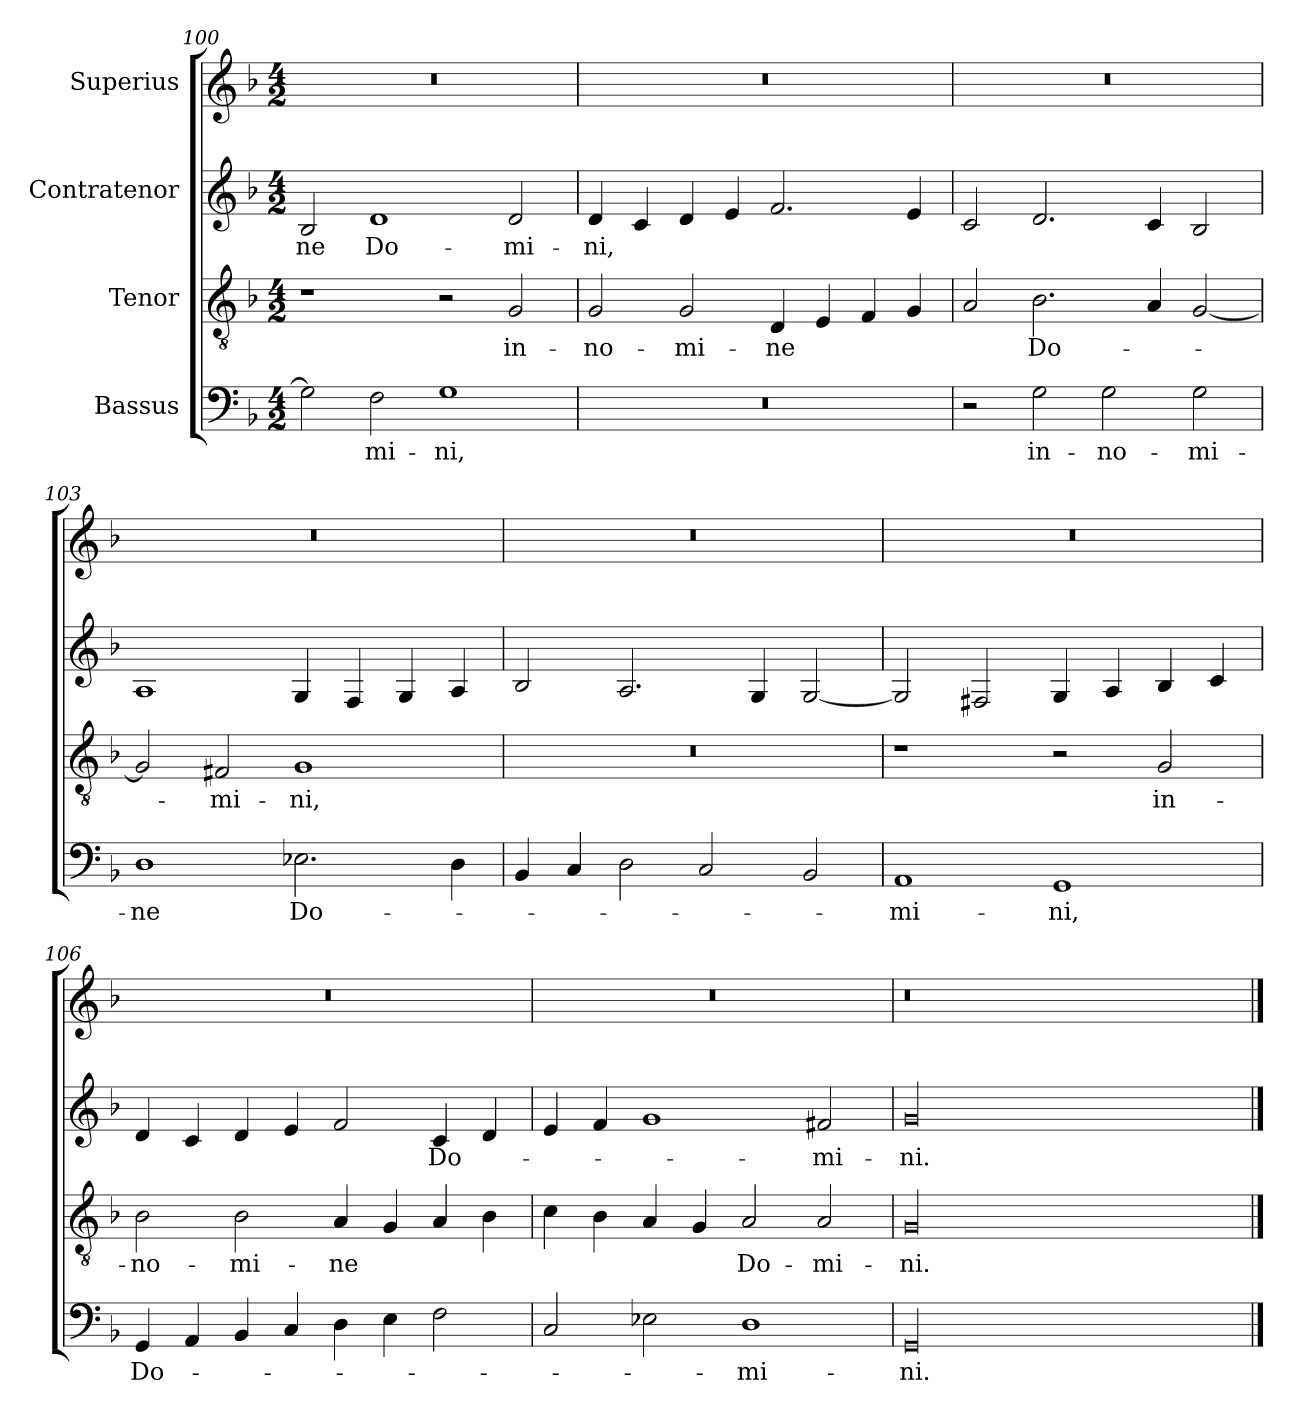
**kern	**text	**kern	**text	**kern	**text	**kern
*part4	*part4	*part3	*part3	*part2	*part2	*part1
*staff4	*staff4	*staff3	*staff3	*staff2	*staff2	*staff1
*I"Bassus	*	*I"Tenor	*	*I"Contratenor	*	*I"Superius
*clefF4	*	*clefGv2	*	*clefG2	*	*clefG2
*k[b-]	*	*k[b-]	*	*k[b-]	*	*k[b-]
*M4/2	*	*M4/2	*	*M4/2	*	*M4/2
=100	=100	=100	=100	=100	=100	=100
2G\]	.	1r	.	2B-/	-ne	0r
2F\	-mi-	.	.	1d/	Do-	.
1G\	-ni,	2r	.	.	.	.
.	.	2G/	in-	2d/	-mi-	.
=101	=101	=101	=101	=101	=101	=101
0r	.	2G/	no-	4d/	-ni,	0r
.	.	.	.	4c/	.	.
.	.	2G/	-mi-	4d/	.	.
.	.	.	.	4e/	.	.
.	.	4D/	-ne	2.f/	.	.
.	.	4E/	.	.	.	.
.	.	4F/	.	.	.	.
.	.	4G/	.	4e/	.	.
=102	=102	=102	=102	=102	=102	=102
2r	.	2A/	.	2c/	.	0r
2G\	in-	2.B-\	Do-	2.d/	.	.
2G\	no-	.	.	.	.	.
.	.	4A/	.	4c/	.	.
2G\	-mi-	[2G/	.	2B-/	.	.
=103	=103	=103	=103	=103	=103	=103
1D\	-ne	2G/]	.	1A/	.	0r
.	.	2F#X/	-mi-	.	.	.
2.E-X\	Do-	1G/	-ni,	4G/	.	.
.	.	.	.	4F/	.	.
.	.	.	.	4G/	.	.
4D\	.	.	.	4A/	.	.
=104	=104	=104	=104	=104	=104	=104
4BB-/	.	0r	.	2B-/	.	0r
4C/	.	.	.	.	.	.
2D\	.	.	.	2.A/	.	.
2C/	.	.	.	.	.	.
.	.	.	.	4G/	.	.
2BB-/	.	.	.	[2G/	.	.
=105	=105	=105	=105	=105	=105	=105
1AA/	-mi-	1r	.	2G/]	.	0r
.	.	.	.	2F#X/	.	.
1GG/	-ni,	2r	.	4G/	.	.
.	.	.	.	4A/	.	.
.	.	2G/	in-	4B-/	.	.
.	.	.	.	4c/	.	.
=106	=106	=106	=106	=106	=106	=106
4GG/	Do-	2B-\	no-	4d/	.	0r
4AA/	.	.	.	4c/	.	.
4BB-/	.	2B-\	-mi-	4d/	.	.
4C/	.	.	.	4e/	.	.
4D\	.	4A/	-ne	2f/	.	.
4E\	.	4G/	.	.	.	.
2F\	.	4A/	.	4c/	Do-	.
.	.	4B-\	.	4d/	.	.
=107	=107	=107	=107	=107	=107	=107
2C/	.	4c\	.	4e/	.	0r
.	.	4B-\	.	4f/	.	.
2E-X\	.	4A/	.	1g/	.	.
.	.	4G/	.	.	.	.
1D\	-mi-	2A/	Do-	.	.	.
.	.	2A/	-mi-	2f#X/	-mi-	.
=108	=108	=108	=108	=108	=108	=108
00GG/	-ni.	00G/	-ni.	00g/	-ni.	0r
.	.	.	.	.	.	0ryy
==	==	==	==	==	==	==
*-	*-	*-	*-	*-	*-	*-
